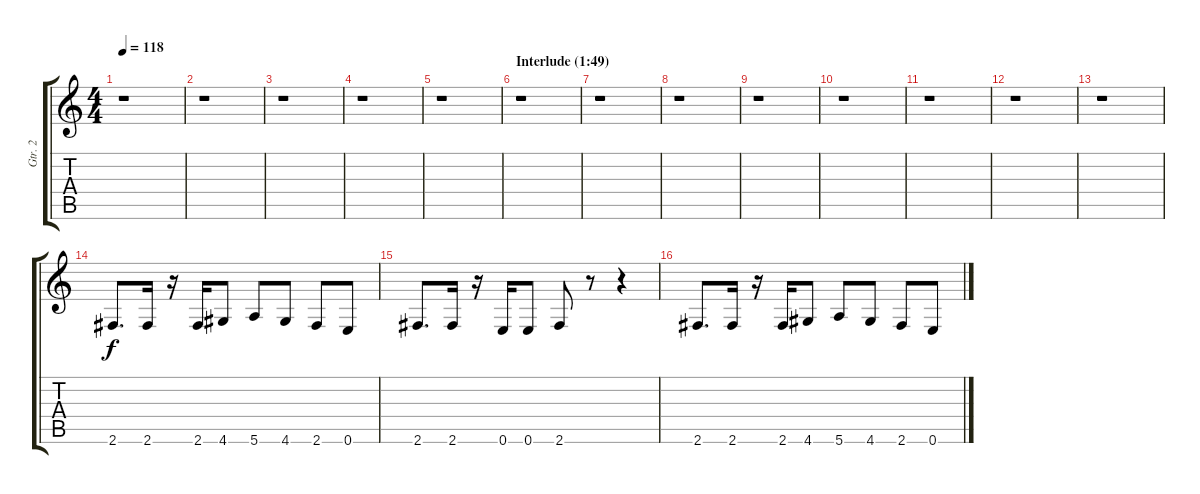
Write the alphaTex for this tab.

\track ("Gtr. 2" "Gtr. 2") {instrument electricguitarclean}
\staff {score tabs}
\tuning (E4 B3 G3 D3 A2 E2) {hide}
\ts (4 4)
\tempo 118
\clef g2
\ks c
r.1{dy f} |
r.1 |
r.1 |
r.1 |
r.1 |
\section ("" "Interlude (1:49)")
r.1 |
r.1 |
r.1 |
r.1 |
r.1 |
r.1 |
r.1 |
r.1 |
2.6.8{d} 2.6.16 r.16 2.6.16 4.6.8 5.6.8 4.6.8 2.6.8 0.6.8 |
2.6.8{d} 2.6.16 r.16 0.6.16 0.6.8 2.6.8 r.8 r.4 |
2.6.8{d} 2.6.16 r.16 2.6.16 4.6.8 5.6.8 4.6.8 2.6.8 0.6.8
